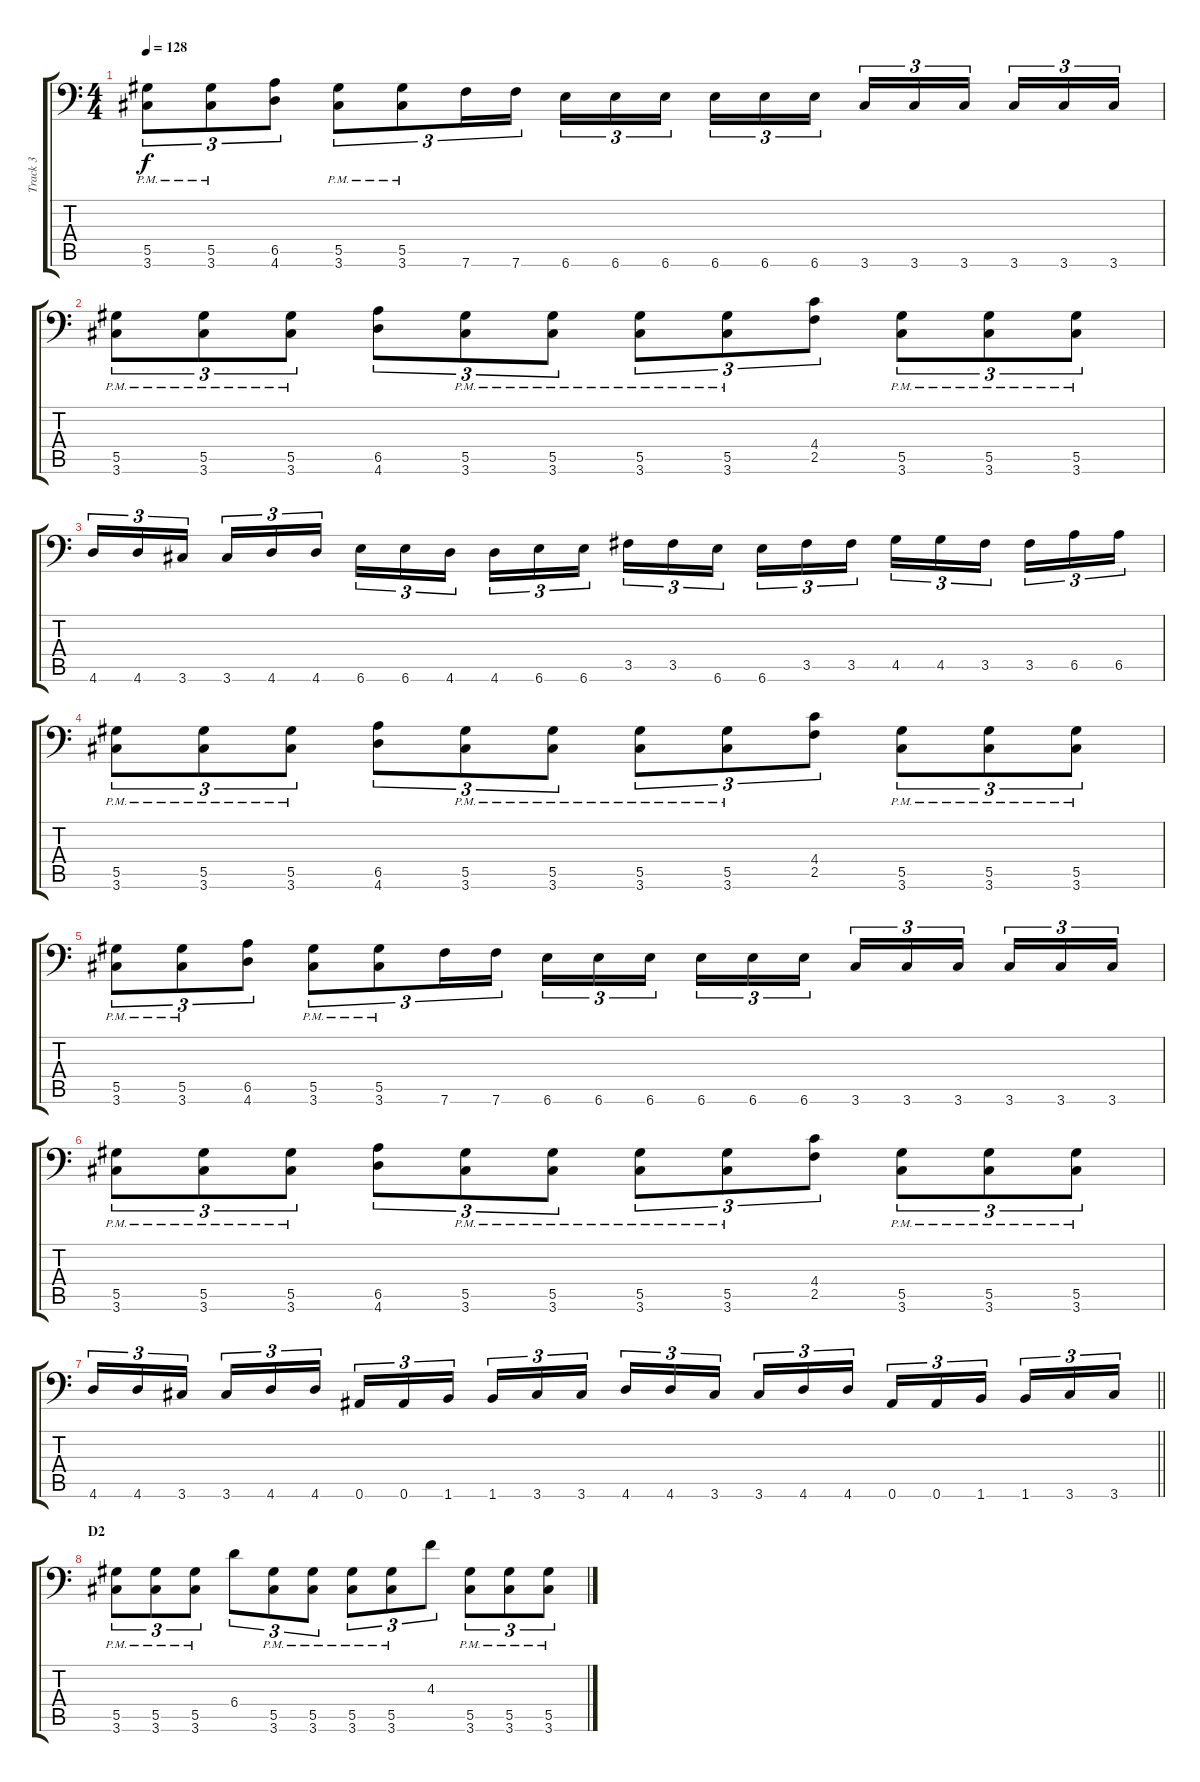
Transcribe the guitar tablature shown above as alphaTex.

\track ("Track 3" "Track 3") {instrument distortionguitar}
\staff {score tabs}
\tuning (Bb3 F3 Db3 Ab2 Eb2 Bb1) {hide}
\ts (4 4)
\tempo 128
\clef f4
\ks c
(5.5{pm} 3.6{pm}).8{tu (3 2) dy f} (5.5{pm} 3.6{pm}).8{tu (3 2)} (6.5 4.6).8{tu (3 2)} (5.5{pm} 3.6{pm}).8{tu (3 2)} (5.5{pm} 3.6{pm}).8{tu (3 2)} 7.6.16{tu (3 2)} 7.6.16{tu (3 2)} 6.6.16{tu (3 2)} 6.6.16{tu (3 2)} 6.6.16{tu (3 2)} 6.6.16{tu (3 2)} 6.6.16{tu (3 2)} 6.6.16{tu (3 2)} 3.6.16{tu (3 2)} 3.6.16{tu (3 2)} 3.6.16{tu (3 2)} 3.6.16{tu (3 2)} 3.6.16{tu (3 2)} 3.6.16{tu (3 2)} |
(5.5{pm} 3.6{pm}).8{tu (3 2)} (5.5{pm} 3.6{pm}).8{tu (3 2)} (5.5{pm} 3.6{pm}).8{tu (3 2)} (6.5 4.6).8{tu (3 2)} (5.5{pm} 3.6{pm}).8{tu (3 2)} (5.5{pm} 3.6{pm}).8{tu (3 2)} (5.5{pm} 3.6{pm}).8{tu (3 2)} (5.5{pm} 3.6{pm}).8{tu (3 2)} (4.4 2.5).8{tu (3 2)} (5.5{pm} 3.6{pm}).8{tu (3 2)} (5.5{pm} 3.6{pm}).8{tu (3 2)} (5.5{pm} 3.6{pm}).8{tu (3 2)} |
4.6.16{tu (3 2)} 4.6.16{tu (3 2)} 3.6.16{tu (3 2)} 3.6.16{tu (3 2)} 4.6.16{tu (3 2)} 4.6.16{tu (3 2)} 6.6.16{tu (3 2)} 6.6.16{tu (3 2)} 4.6.16{tu (3 2)} 4.6.16{tu (3 2)} 6.6.16{tu (3 2)} 6.6.16{tu (3 2)} 3.5.16{tu (3 2)} 3.5.16{tu (3 2)} 6.6.16{tu (3 2)} 6.6.16{tu (3 2)} 3.5.16{tu (3 2)} 3.5.16{tu (3 2)} 4.5.16{tu (3 2)} 4.5.16{tu (3 2)} 3.5.16{tu (3 2)} 3.5.16{tu (3 2)} 6.5.16{tu (3 2)} 6.5.16{tu (3 2)} |
(5.5{pm} 3.6{pm}).8{tu (3 2)} (5.5{pm} 3.6{pm}).8{tu (3 2)} (5.5{pm} 3.6{pm}).8{tu (3 2)} (6.5 4.6).8{tu (3 2)} (5.5{pm} 3.6{pm}).8{tu (3 2)} (5.5{pm} 3.6{pm}).8{tu (3 2)} (5.5{pm} 3.6{pm}).8{tu (3 2)} (5.5{pm} 3.6{pm}).8{tu (3 2)} (4.4 2.5).8{tu (3 2)} (5.5{pm} 3.6{pm}).8{tu (3 2)} (5.5{pm} 3.6{pm}).8{tu (3 2)} (5.5{pm} 3.6{pm}).8{tu (3 2)} |
(5.5{pm} 3.6{pm}).8{tu (3 2)} (5.5{pm} 3.6{pm}).8{tu (3 2)} (6.5 4.6).8{tu (3 2)} (5.5{pm} 3.6{pm}).8{tu (3 2)} (5.5{pm} 3.6{pm}).8{tu (3 2)} 7.6.16{tu (3 2)} 7.6.16{tu (3 2)} 6.6.16{tu (3 2)} 6.6.16{tu (3 2)} 6.6.16{tu (3 2)} 6.6.16{tu (3 2)} 6.6.16{tu (3 2)} 6.6.16{tu (3 2)} 3.6.16{tu (3 2)} 3.6.16{tu (3 2)} 3.6.16{tu (3 2)} 3.6.16{tu (3 2)} 3.6.16{tu (3 2)} 3.6.16{tu (3 2)} |
(5.5{pm} 3.6{pm}).8{tu (3 2)} (5.5{pm} 3.6{pm}).8{tu (3 2)} (5.5{pm} 3.6{pm}).8{tu (3 2)} (6.5 4.6).8{tu (3 2)} (5.5{pm} 3.6{pm}).8{tu (3 2)} (5.5{pm} 3.6{pm}).8{tu (3 2)} (5.5{pm} 3.6{pm}).8{tu (3 2)} (5.5{pm} 3.6{pm}).8{tu (3 2)} (4.4 2.5).8{tu (3 2)} (5.5{pm} 3.6{pm}).8{tu (3 2)} (5.5{pm} 3.6{pm}).8{tu (3 2)} (5.5{pm} 3.6{pm}).8{tu (3 2)} |
\barLineRight lightlight
4.6.16{tu (3 2)} 4.6.16{tu (3 2)} 3.6.16{tu (3 2)} 3.6.16{tu (3 2)} 4.6.16{tu (3 2)} 4.6.16{tu (3 2)} 0.6.16{tu (3 2)} 0.6.16{tu (3 2)} 1.6.16{tu (3 2)} 1.6.16{tu (3 2)} 3.6.16{tu (3 2)} 3.6.16{tu (3 2)} 4.6.16{tu (3 2)} 4.6.16{tu (3 2)} 3.6.16{tu (3 2)} 3.6.16{tu (3 2)} 4.6.16{tu (3 2)} 4.6.16{tu (3 2)} 0.6.16{tu (3 2)} 0.6.16{tu (3 2)} 1.6.16{tu (3 2)} 1.6.16{tu (3 2)} 3.6.16{tu (3 2)} 3.6.16{tu (3 2)} |
\section ("" "D2")
(5.5{pm} 3.6{pm}).8{tu (3 2)} (5.5{pm} 3.6{pm}).8{tu (3 2)} (5.5{pm} 3.6{pm}).8{tu (3 2)} 6.4.8{tu (3 2)} (5.5{pm} 3.6{pm}).8{tu (3 2)} (5.5{pm} 3.6{pm}).8{tu (3 2)} (5.5{pm} 3.6{pm}).8{tu (3 2)} (5.5{pm} 3.6{pm}).8{tu (3 2)} 4.3.8{tu (3 2)} (5.5{pm} 3.6{pm}).8{tu (3 2)} (5.5{pm} 3.6{pm}).8{tu (3 2)} (5.5{pm} 3.6{pm}).8{tu (3 2)}
